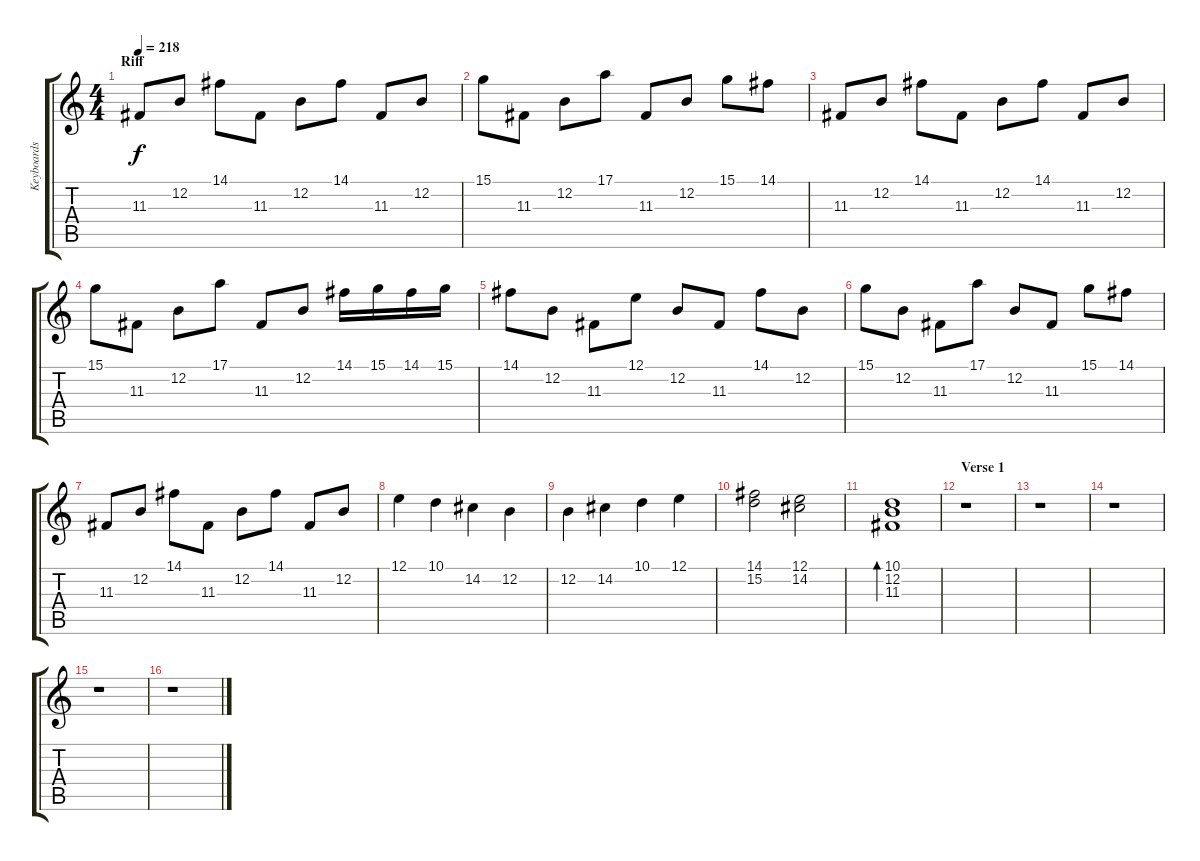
\track ("Keyboards 1" "Keyboards ") {instrument musicbox}
\staff {score tabs}
\tuning (E4 B3 G3 D3 A2 E2) {hide}
\ts (4 4)
\section ("" "Riff")
\tempo 218
\clef g2
\ks c
11.3.8{dy f} 12.2.8 14.1.8 11.3.8 12.2.8 14.1.8 11.3.8 12.2.8 |
15.1.8 11.3.8 12.2.8 17.1.8 11.3.8 12.2.8 15.1.8 14.1.8 |
11.3.8 12.2.8 14.1.8 11.3.8 12.2.8 14.1.8 11.3.8 12.2.8 |
15.1.8 11.3.8 12.2.8 17.1.8 11.3.8 12.2.8 14.1.16 15.1.16 14.1.16 15.1.16 |
14.1.8 12.2.8 11.3.8 12.1.8 12.2.8 11.3.8 14.1.8 12.2.8 |
15.1.8 12.2.8 11.3.8 17.1.8 12.2.8 11.3.8 15.1.8 14.1.8 |
11.3.8 12.2.8 14.1.8 11.3.8 12.2.8 14.1.8 11.3.8 12.2.8 |
12.1.4 10.1.4 14.2.4 12.2.4 |
12.2.4 14.2.4 10.1.4 12.1.4 |
(14.1 15.2).2 (12.1 14.2).2 |
(10.1 12.2 11.3).1{bd 240} |
\section ("" "Verse 1")
r.1 |
r.1 |
r.1 |
r.1 |
r.1
